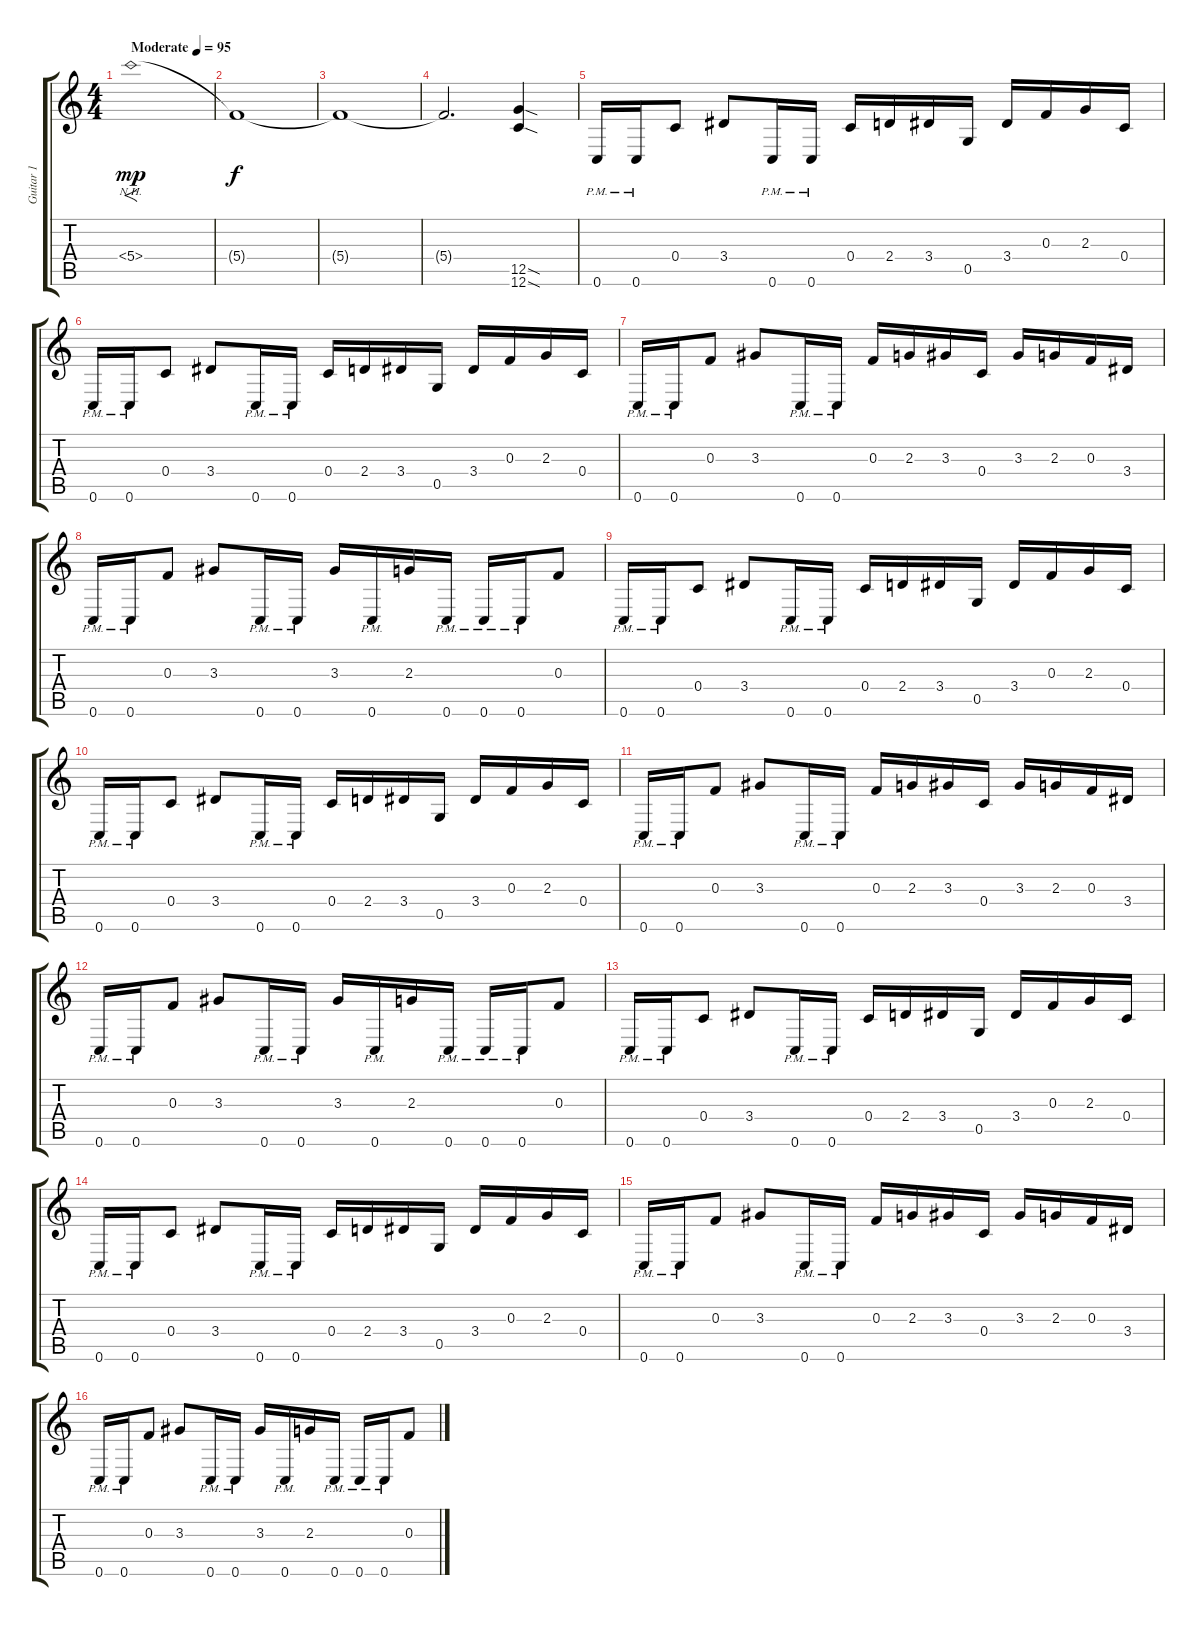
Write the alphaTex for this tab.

\track ("Guitar 1" "Guitar 1") {instrument distortionguitar}
\staff {score tabs}
\tuning (D4 A3 F3 C3 G2 C2) {hide}
\ts (4 4)
\tempo (95 "Moderate")
\clef g2
\ks c
5.4{nh}.1{f dy mp instrument distortionguitar} |
5.4{t}.1{dy f} |
5.4{t}.1 |
5.4{t}.2{d} (12.5{sod} 12.6{sod}).4 |
0.6{pm}.16 0.6{pm}.16 0.4.8 3.4.8 0.6{pm}.16 0.6{pm}.16 0.4.16 2.4.16 3.4.16 0.5.16 3.4.16 0.3.16 2.3.16 0.4.16 |
0.6{pm}.16 0.6{pm}.16 0.4.8 3.4.8 0.6{pm}.16 0.6{pm}.16 0.4.16 2.4.16 3.4.16 0.5.16 3.4.16 0.3.16 2.3.16 0.4.16 |
0.6{pm}.16 0.6{pm}.16 0.3.8 3.3.8 0.6{pm}.16 0.6{pm}.16 0.3.16 2.3.16 3.3.16 0.4.16 3.3.16 2.3.16 0.3.16 3.4.16 |
0.6{pm}.16 0.6{pm}.16 0.3.8 3.3.8 0.6{pm}.16 0.6{pm}.16 3.3.16 0.6{pm}.16 2.3.16 0.6{pm}.16 0.6{pm}.16 0.6{pm}.16 0.3.8 |
0.6{pm}.16 0.6{pm}.16 0.4.8 3.4.8 0.6{pm}.16 0.6{pm}.16 0.4.16 2.4.16 3.4.16 0.5.16 3.4.16 0.3.16 2.3.16 0.4.16 |
0.6{pm}.16 0.6{pm}.16 0.4.8 3.4.8 0.6{pm}.16 0.6{pm}.16 0.4.16 2.4.16 3.4.16 0.5.16 3.4.16 0.3.16 2.3.16 0.4.16 |
0.6{pm}.16 0.6{pm}.16 0.3.8 3.3.8 0.6{pm}.16 0.6{pm}.16 0.3.16 2.3.16 3.3.16 0.4.16 3.3.16 2.3.16 0.3.16 3.4.16 |
0.6{pm}.16 0.6{pm}.16 0.3.8 3.3.8 0.6{pm}.16 0.6{pm}.16 3.3.16 0.6{pm}.16 2.3.16 0.6{pm}.16 0.6{pm}.16 0.6{pm}.16 0.3.8 |
0.6{pm}.16 0.6{pm}.16 0.4.8 3.4.8 0.6{pm}.16 0.6{pm}.16 0.4.16 2.4.16 3.4.16 0.5.16 3.4.16 0.3.16 2.3.16 0.4.16 |
0.6{pm}.16 0.6{pm}.16 0.4.8 3.4.8 0.6{pm}.16 0.6{pm}.16 0.4.16 2.4.16 3.4.16 0.5.16 3.4.16 0.3.16 2.3.16 0.4.16 |
0.6{pm}.16 0.6{pm}.16 0.3.8 3.3.8 0.6{pm}.16 0.6{pm}.16 0.3.16 2.3.16 3.3.16 0.4.16 3.3.16 2.3.16 0.3.16 3.4.16 |
0.6{pm}.16 0.6{pm}.16 0.3.8 3.3.8 0.6{pm}.16 0.6{pm}.16 3.3.16 0.6{pm}.16 2.3.16 0.6{pm}.16 0.6{pm}.16 0.6{pm}.16 0.3.8
